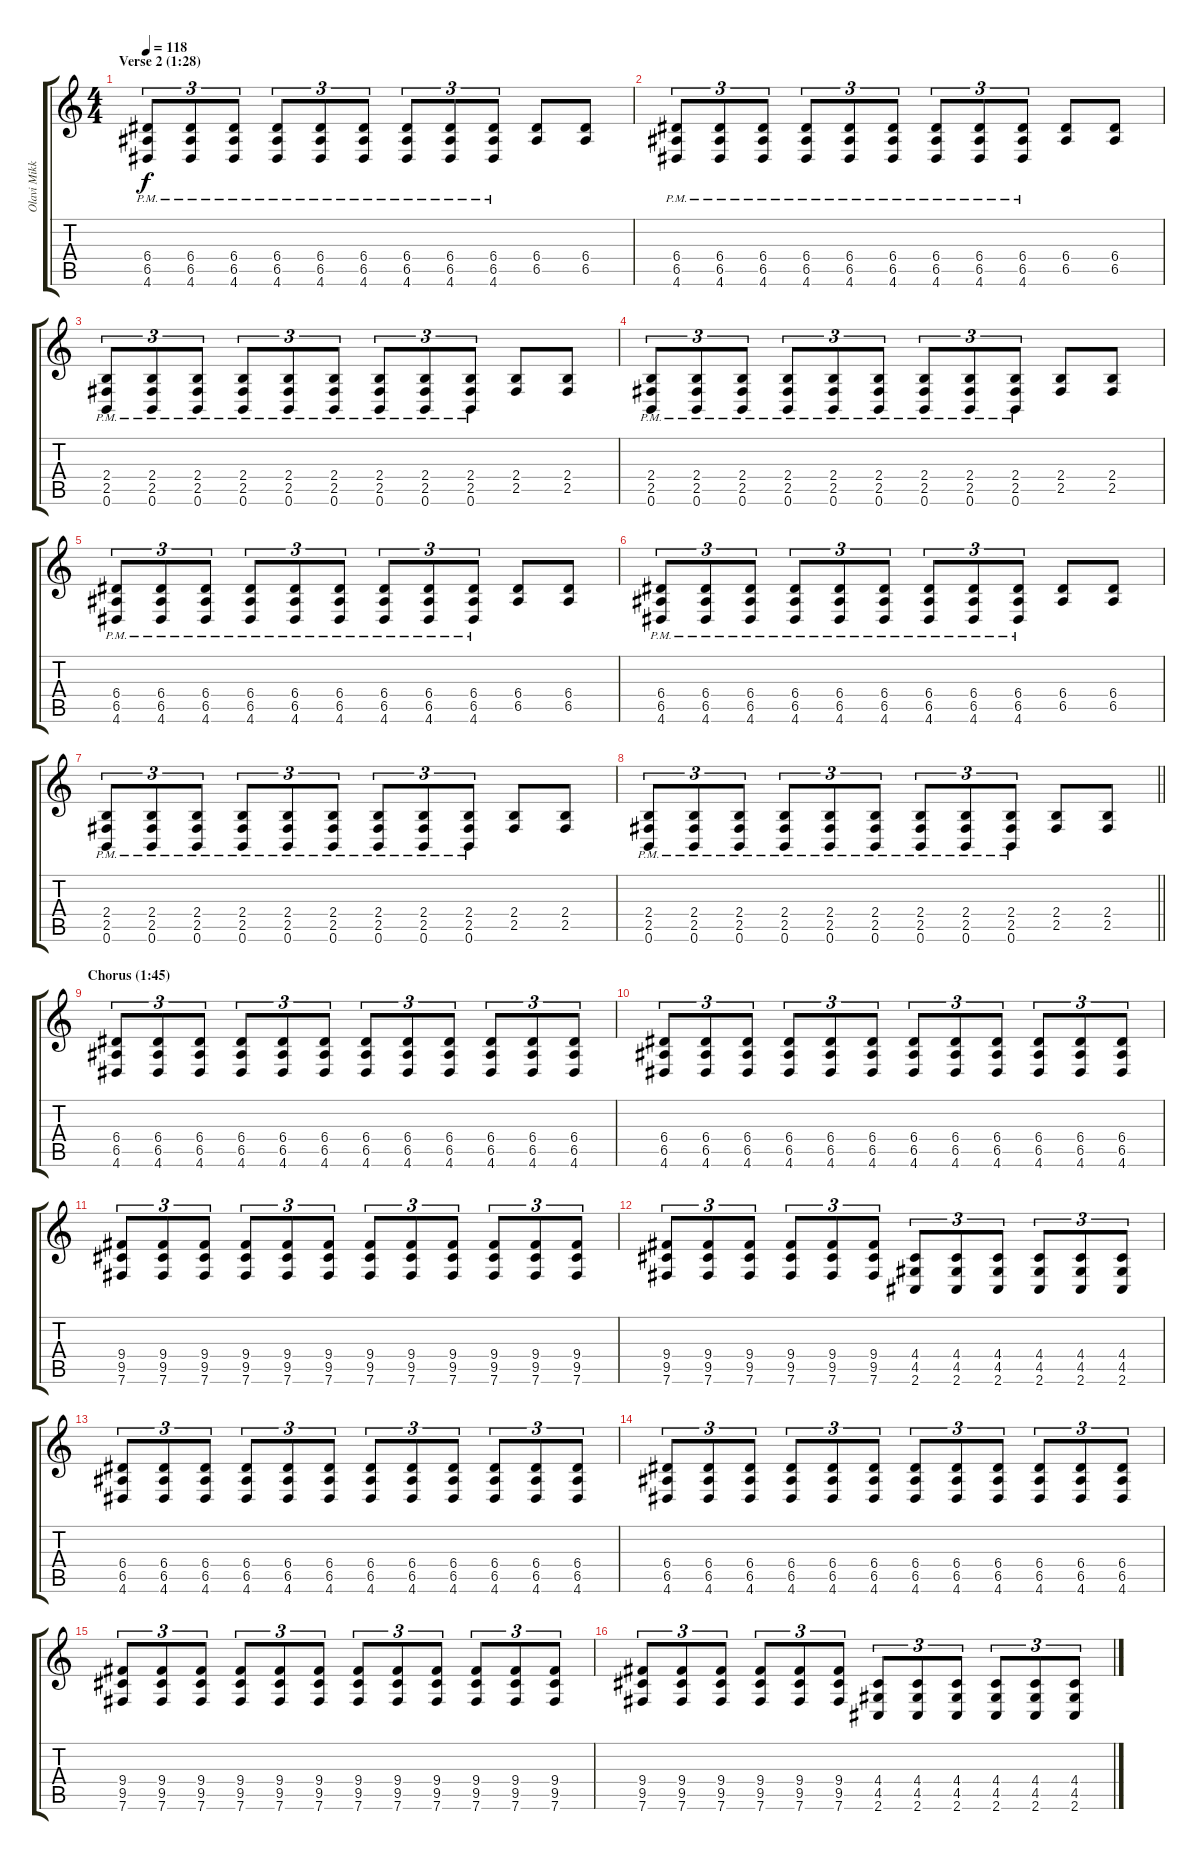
\track ("Olavi Mikkonen 2" "Olavi Mikk") {instrument distortionguitar}
\staff {score tabs}
\tuning (B3 Gb3 D3 A2 E2 B1) {hide}
\ts (4 4)
\section ("" "Verse 2 (1:28)")
\tempo 118
\clef g2
\ks c
(6.4{pm} 6.5{pm} 4.6{pm}).8{tu (3 2) dy f volume 12 instrument distortionguitar} (6.4{pm} 6.5{pm} 4.6{pm}).8{tu (3 2)} (6.4{pm} 6.5{pm} 4.6{pm}).8{tu (3 2)} (6.4{pm} 6.5{pm} 4.6{pm}).8{tu (3 2)} (6.4{pm} 6.5{pm} 4.6{pm}).8{tu (3 2)} (6.4{pm} 6.5{pm} 4.6{pm}).8{tu (3 2)} (6.4{pm} 6.5{pm} 4.6{pm}).8{tu (3 2)} (6.4{pm} 6.5{pm} 4.6{pm}).8{tu (3 2)} (6.4{pm} 6.5{pm} 4.6{pm}).8{tu (3 2)} (6.4 6.5).8 (6.4 6.5).8 |
(6.4{pm} 6.5{pm} 4.6{pm}).8{tu (3 2)} (6.4{pm} 6.5{pm} 4.6{pm}).8{tu (3 2)} (6.4{pm} 6.5{pm} 4.6{pm}).8{tu (3 2)} (6.4{pm} 6.5{pm} 4.6{pm}).8{tu (3 2)} (6.4{pm} 6.5{pm} 4.6{pm}).8{tu (3 2)} (6.4{pm} 6.5{pm} 4.6{pm}).8{tu (3 2)} (6.4{pm} 6.5{pm} 4.6{pm}).8{tu (3 2)} (6.4{pm} 6.5{pm} 4.6{pm}).8{tu (3 2)} (6.4 6.5{pm} 4.6{pm}).8{tu (3 2)} (6.4 6.5).8 (6.4 6.5).8 |
(2.4{pm} 2.5{pm} 0.6{pm}).8{tu (3 2)} (2.4{pm} 2.5{pm} 0.6{pm}).8{tu (3 2)} (2.4{pm} 2.5{pm} 0.6{pm}).8{tu (3 2)} (2.4{pm} 2.5{pm} 0.6{pm}).8{tu (3 2)} (2.4{pm} 2.5{pm} 0.6{pm}).8{tu (3 2)} (2.4{pm} 2.5{pm} 0.6{pm}).8{tu (3 2)} (2.4{pm} 2.5{pm} 0.6{pm}).8{tu (3 2)} (2.4{pm} 2.5{pm} 0.6{pm}).8{tu (3 2)} (2.4{pm} 2.5{pm} 0.6{pm}).8{tu (3 2)} (2.4 2.5).8 (2.4 2.5).8 |
(2.4{pm} 2.5{pm} 0.6{pm}).8{tu (3 2)} (2.4{pm} 2.5{pm} 0.6{pm}).8{tu (3 2)} (2.4{pm} 2.5{pm} 0.6{pm}).8{tu (3 2)} (2.4{pm} 2.5{pm} 0.6{pm}).8{tu (3 2)} (2.4{pm} 2.5{pm} 0.6{pm}).8{tu (3 2)} (2.4{pm} 2.5{pm} 0.6{pm}).8{tu (3 2)} (2.4{pm} 2.5{pm} 0.6{pm}).8{tu (3 2)} (2.4{pm} 2.5{pm} 0.6{pm}).8{tu (3 2)} (2.4{pm} 2.5{pm} 0.6{pm}).8{tu (3 2)} (2.4 2.5).8 (2.4 2.5).8 |
(6.4{pm} 6.5{pm} 4.6{pm}).8{tu (3 2)} (6.4{pm} 6.5{pm} 4.6{pm}).8{tu (3 2)} (6.4{pm} 6.5{pm} 4.6{pm}).8{tu (3 2)} (6.4{pm} 6.5{pm} 4.6{pm}).8{tu (3 2)} (6.4{pm} 6.5{pm} 4.6{pm}).8{tu (3 2)} (6.4{pm} 6.5{pm} 4.6{pm}).8{tu (3 2)} (6.4{pm} 6.5{pm} 4.6{pm}).8{tu (3 2)} (6.4{pm} 6.5{pm} 4.6{pm}).8{tu (3 2)} (6.4{pm} 6.5{pm} 4.6{pm}).8{tu (3 2)} (6.4 6.5).8 (6.4 6.5).8 |
(6.4{pm} 6.5{pm} 4.6{pm}).8{tu (3 2)} (6.4{pm} 6.5{pm} 4.6{pm}).8{tu (3 2)} (6.4{pm} 6.5{pm} 4.6{pm}).8{tu (3 2)} (6.4{pm} 6.5{pm} 4.6{pm}).8{tu (3 2)} (6.4{pm} 6.5{pm} 4.6{pm}).8{tu (3 2)} (6.4{pm} 6.5{pm} 4.6{pm}).8{tu (3 2)} (6.4{pm} 6.5{pm} 4.6{pm}).8{tu (3 2)} (6.4{pm} 6.5{pm} 4.6{pm}).8{tu (3 2)} (6.4 6.5{pm} 4.6{pm}).8{tu (3 2)} (6.4 6.5).8 (6.4 6.5).8 |
(2.4{pm} 2.5{pm} 0.6{pm}).8{tu (3 2)} (2.4{pm} 2.5{pm} 0.6{pm}).8{tu (3 2)} (2.4{pm} 2.5{pm} 0.6{pm}).8{tu (3 2)} (2.4{pm} 2.5{pm} 0.6{pm}).8{tu (3 2)} (2.4{pm} 2.5{pm} 0.6{pm}).8{tu (3 2)} (2.4{pm} 2.5{pm} 0.6{pm}).8{tu (3 2)} (2.4{pm} 2.5{pm} 0.6{pm}).8{tu (3 2)} (2.4{pm} 2.5{pm} 0.6{pm}).8{tu (3 2)} (2.4{pm} 2.5{pm} 0.6{pm}).8{tu (3 2)} (2.4 2.5).8 (2.4 2.5).8 |
\barLineRight lightlight
(2.4{pm} 2.5{pm} 0.6{pm}).8{tu (3 2)} (2.4{pm} 2.5{pm} 0.6{pm}).8{tu (3 2)} (2.4{pm} 2.5{pm} 0.6{pm}).8{tu (3 2)} (2.4{pm} 2.5{pm} 0.6{pm}).8{tu (3 2)} (2.4{pm} 2.5{pm} 0.6{pm}).8{tu (3 2)} (2.4{pm} 2.5{pm} 0.6{pm}).8{tu (3 2)} (2.4{pm} 2.5{pm} 0.6{pm}).8{tu (3 2)} (2.4{pm} 2.5{pm} 0.6{pm}).8{tu (3 2)} (2.4{pm} 2.5{pm} 0.6{pm}).8{tu (3 2)} (2.4 2.5).8 (2.4 2.5).8 |
\section ("" "Chorus (1:45)")
(6.4 6.5 4.6).8{tu (3 2)} (6.4 6.5 4.6).8{tu (3 2)} (6.4 6.5 4.6).8{tu (3 2)} (6.4 6.5 4.6).8{tu (3 2)} (6.4 6.5 4.6).8{tu (3 2)} (6.4 6.5 4.6).8{tu (3 2)} (6.4 6.5 4.6).8{tu (3 2)} (6.4 6.5 4.6).8{tu (3 2)} (6.4 6.5 4.6).8{tu (3 2)} (6.4 6.5 4.6).8{tu (3 2)} (6.4 6.5 4.6).8{tu (3 2)} (6.4 6.5 4.6).8{tu (3 2)} |
(6.4 6.5 4.6).8{tu (3 2)} (6.4 6.5 4.6).8{tu (3 2)} (6.4 6.5 4.6).8{tu (3 2)} (6.4 6.5 4.6).8{tu (3 2)} (6.4 6.5 4.6).8{tu (3 2)} (6.4 6.5 4.6).8{tu (3 2)} (6.4 6.5 4.6).8{tu (3 2)} (6.4 6.5 4.6).8{tu (3 2)} (6.4 6.5 4.6).8{tu (3 2)} (6.4 6.5 4.6).8{tu (3 2)} (6.4 6.5 4.6).8{tu (3 2)} (6.4 6.5 4.6).8{tu (3 2)} |
(9.4 9.5 7.6).8{tu (3 2)} (9.4 9.5 7.6).8{tu (3 2)} (9.4 9.5 7.6).8{tu (3 2)} (9.4 9.5 7.6).8{tu (3 2)} (9.4 9.5 7.6).8{tu (3 2)} (9.4 9.5 7.6).8{tu (3 2)} (9.4 9.5 7.6).8{tu (3 2)} (9.4 9.5 7.6).8{tu (3 2)} (9.4 9.5 7.6).8{tu (3 2)} (9.4 9.5 7.6).8{tu (3 2)} (9.4 9.5 7.6).8{tu (3 2)} (9.4 9.5 7.6).8{tu (3 2)} |
(9.4 9.5 7.6).8{tu (3 2)} (9.4 9.5 7.6).8{tu (3 2)} (9.4 9.5 7.6).8{tu (3 2)} (9.4 9.5 7.6).8{tu (3 2)} (9.4 9.5 7.6).8{tu (3 2)} (9.4 9.5 7.6).8{tu (3 2)} (4.4 4.5 2.6).8{tu (3 2)} (4.4 4.5 2.6).8{tu (3 2)} (4.4 4.5 2.6).8{tu (3 2)} (4.4 4.5 2.6).8{tu (3 2)} (4.4 4.5 2.6).8{tu (3 2)} (4.4 4.5 2.6).8{tu (3 2)} |
(6.4 6.5 4.6).8{tu (3 2)} (6.4 6.5 4.6).8{tu (3 2)} (6.4 6.5 4.6).8{tu (3 2)} (6.4 6.5 4.6).8{tu (3 2)} (6.4 6.5 4.6).8{tu (3 2)} (6.4 6.5 4.6).8{tu (3 2)} (6.4 6.5 4.6).8{tu (3 2)} (6.4 6.5 4.6).8{tu (3 2)} (6.4 6.5 4.6).8{tu (3 2)} (6.4 6.5 4.6).8{tu (3 2)} (6.4 6.5 4.6).8{tu (3 2)} (6.4 6.5 4.6).8{tu (3 2)} |
(6.4 6.5 4.6).8{tu (3 2)} (6.4 6.5 4.6).8{tu (3 2)} (6.4 6.5 4.6).8{tu (3 2)} (6.4 6.5 4.6).8{tu (3 2)} (6.4 6.5 4.6).8{tu (3 2)} (6.4 6.5 4.6).8{tu (3 2)} (6.4 6.5 4.6).8{tu (3 2)} (6.4 6.5 4.6).8{tu (3 2)} (6.4 6.5 4.6).8{tu (3 2)} (6.4 6.5 4.6).8{tu (3 2)} (6.4 6.5 4.6).8{tu (3 2)} (6.4 6.5 4.6).8{tu (3 2)} |
(9.4 9.5 7.6).8{tu (3 2)} (9.4 9.5 7.6).8{tu (3 2)} (9.4 9.5 7.6).8{tu (3 2)} (9.4 9.5 7.6).8{tu (3 2)} (9.4 9.5 7.6).8{tu (3 2)} (9.4 9.5 7.6).8{tu (3 2)} (9.4 9.5 7.6).8{tu (3 2)} (9.4 9.5 7.6).8{tu (3 2)} (9.4 9.5 7.6).8{tu (3 2)} (9.4 9.5 7.6).8{tu (3 2)} (9.4 9.5 7.6).8{tu (3 2)} (9.4 9.5 7.6).8{tu (3 2)} |
(9.4 9.5 7.6).8{tu (3 2)} (9.4 9.5 7.6).8{tu (3 2)} (9.4 9.5 7.6).8{tu (3 2)} (9.4 9.5 7.6).8{tu (3 2)} (9.4 9.5 7.6).8{tu (3 2)} (9.4 9.5 7.6).8{tu (3 2)} (4.4 4.5 2.6).8{tu (3 2)} (4.4 4.5 2.6).8{tu (3 2)} (4.4 4.5 2.6).8{tu (3 2)} (4.4 4.5 2.6).8{tu (3 2)} (4.4 4.5 2.6).8{tu (3 2)} (4.4 4.5 2.6).8{tu (3 2)}
